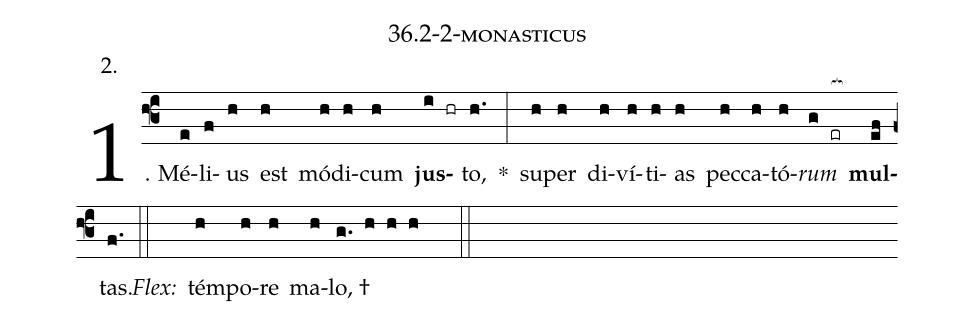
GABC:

name: 36.2-2-monasticus;
annotation: 2.;
%%
(f3)1. Mé(e)li(f)us(h) est(h) mó(h)di(h)cum(h) <b>jus</b>(i hr)to,(h.) *(:) su(h)per(h) di(h)ví(h)ti(h)as(h) pec(h)ca(h)tó(h)<i>rum</i>(g er[ocb:1{]) <b>mul</b>(ef[ocb:0}])tas.(f.) (::)
<i>Flex:</i>()  tém(h)po(h)re(h) ma(h)lo, †(g. h h h  ::)

%E(h) u(h) o(h) u(g) a(ef) e.(f.) (::)
